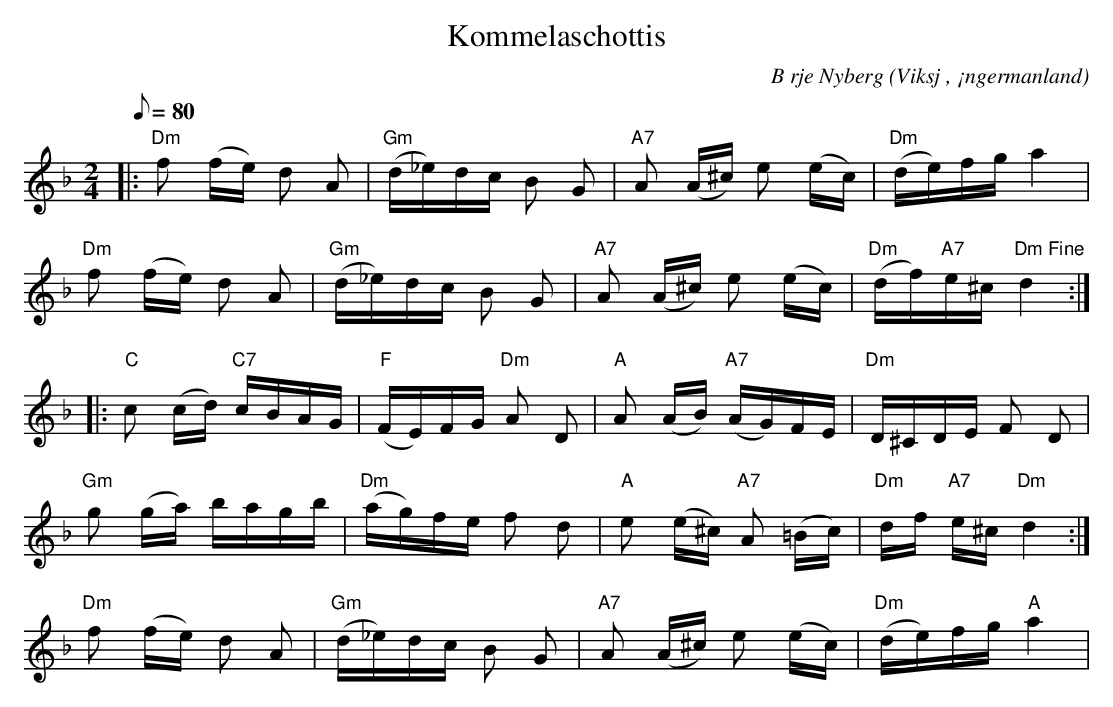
X:1
T:Kommelaschottis
C:B rje Nyberg
O:Viksj , ¡ngermanland
M:2/4
L:1/8
Q:80
K:Dm
|: "Dm"f (f/2e/2) d A | "Gm"(d/2_e/2)d/2c/2 B G | "A7"A (A/2^c/2) e (e/2c/2) |"Dm"(d/2e/2)f/2g/2 a2 |
"Dm"f (f/2e/2) d A | "Gm" (d/2_e/2)d/2c/2 B G | "A7"A (A/2^c/2) e (e/2c/2) | "Dm"(d/2f/2)"A7"e/2^c/2 "Dm Fine"d2::
"C"c (c/2d/2) "C7"c/2B/2A/2G/2 | "F"(F/2E/2)F/2G/2 "Dm"A D | "A"A (A/2B/2) "A7"(A/2G/2)F/2E/2 | "Dm"D/2^C/2D/2E/2 F D |
"Gm"g (g/2a/2) b/2a/2g/2b/2 | "Dm"(a/2g/2)f/2e/2 f d | "A"e (e/2^c/2) "A7"A (=B/2c/2) | "Dm"d/2f/2 "A7"e/2^c/2 "Dm"d2:|
"Dm"f (f/2e/2) d A | "Gm"(d/2_e/2)d/2c/2 B G | "A7"A (A/2^c/2) e (e/2c/2) | "Dm"(d/2e/2)f/2g/2 "A"a2 |
